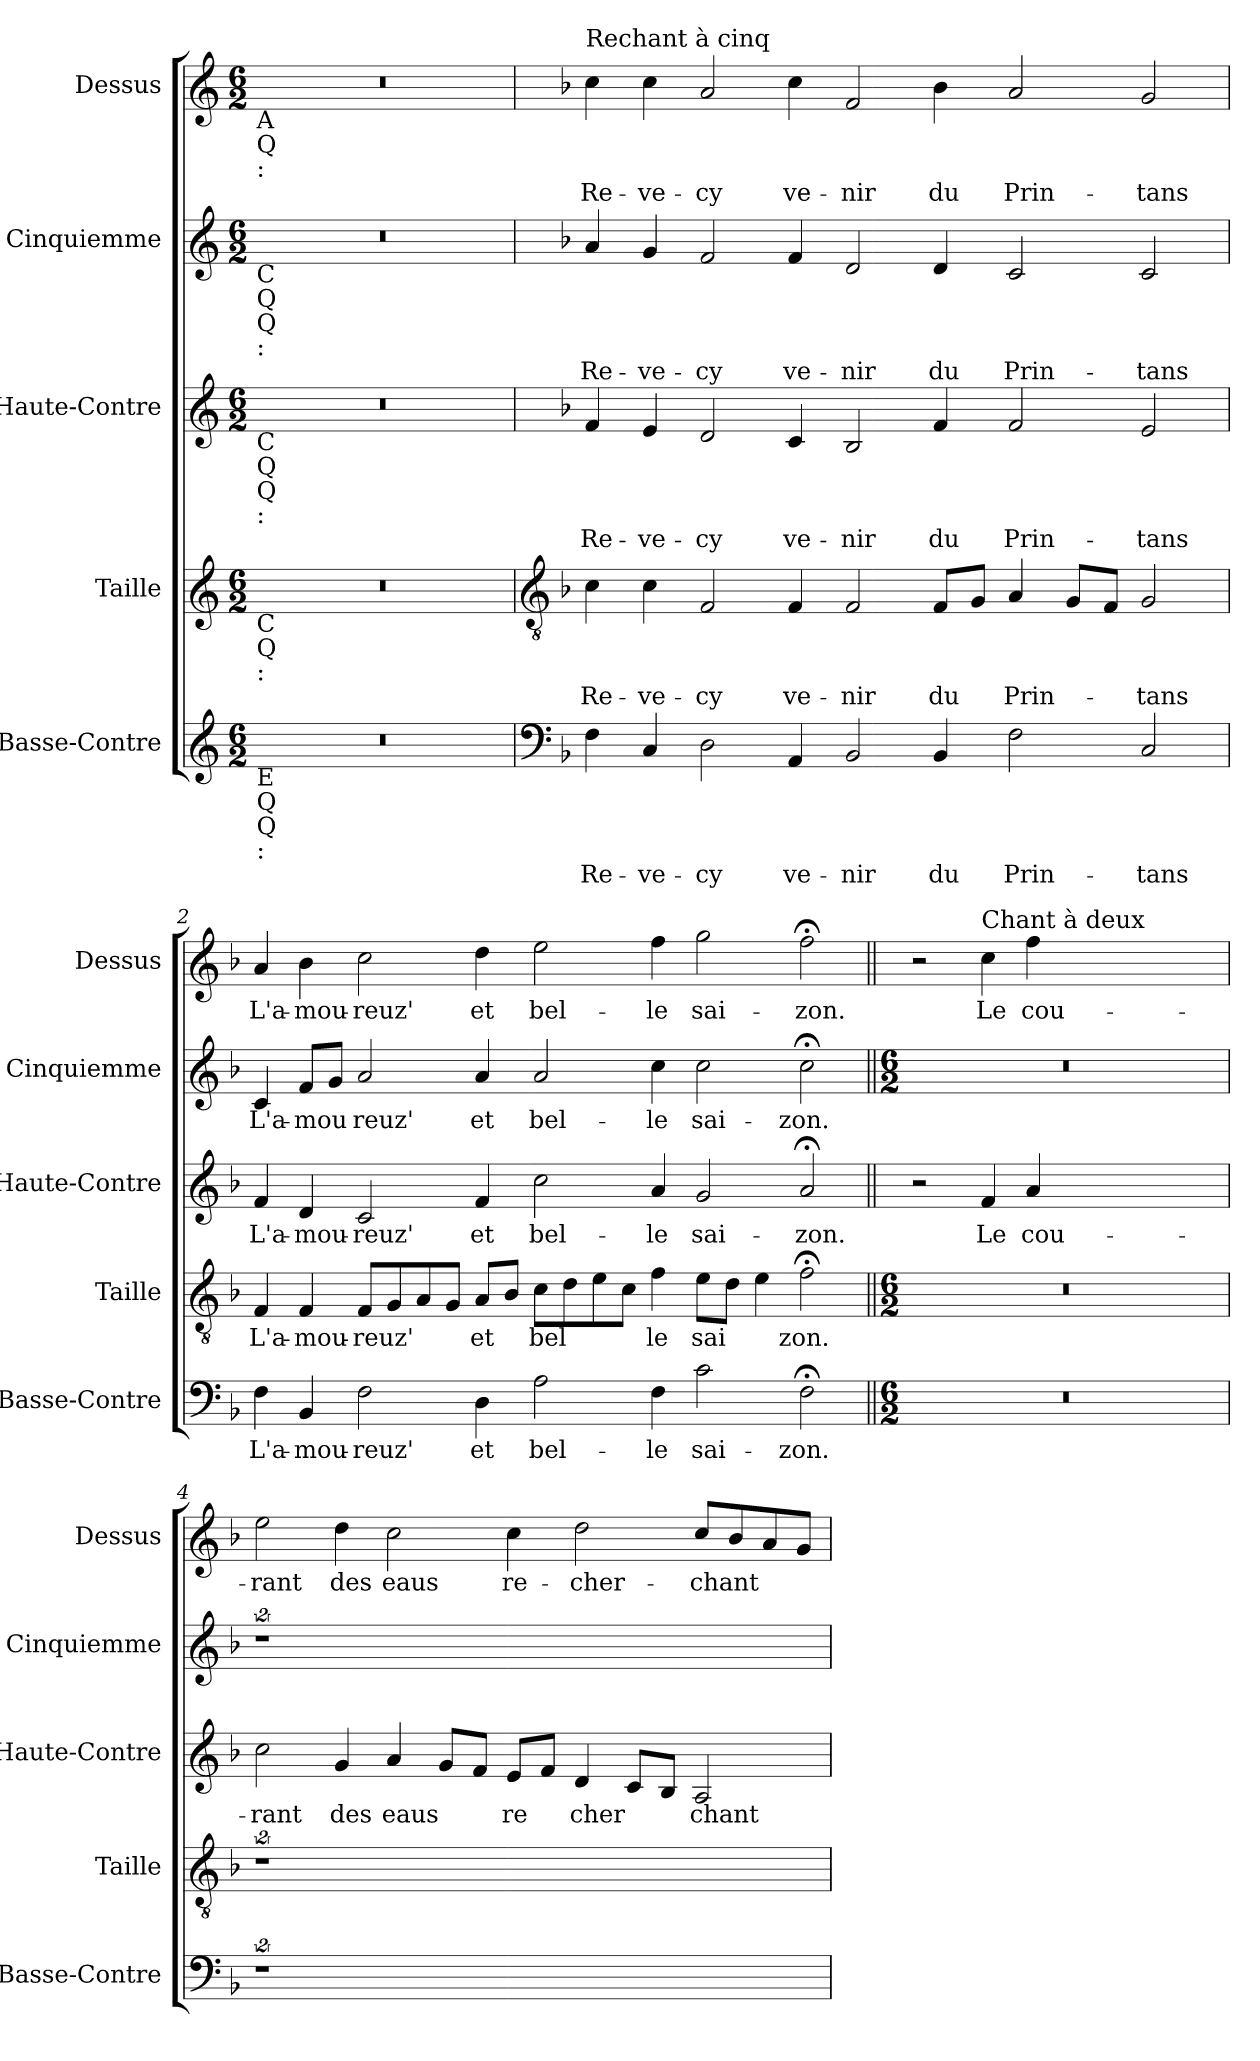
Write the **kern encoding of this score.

**kern	**text	**kern	**text	**kern	**text	**kern	**text	**kern	**text
*part5	*part5	*part4	*part4	*part3	*part3	*part2	*part2	*part1	*part1
*staff5	*staff5	*staff4	*staff4	*staff3	*staff3	*staff2	*staff2	*staff1	*staff1
*I"Basse-Contre	*	*I"Taille	*	*I"Haute-Contre	*	*I"Cinquiemme	*	*I"Dessus	*
*I'Basse-Contre	*	*I'Taille	*	*I'Haute-Contre	*	*I'Cinquiemme	*	*I'Dessus	*
*clefG2	*	*clefG2	*	*clefG2	*	*clefG2	*	*clefG2	*
*k[]	*	*k[]	*	*k[]	*	*k[]	*	*k[]	*
*C:	*	*C:	*	*C:	*	*C:	*	*C:	*
*M6/2	*	*M6/2	*	*M6/2	*	*M6/2	*	*M6/2	*
=	=	=	=	=	=	=	=	=	=
!	!	!	!	!	!	!	!	!LO:TX:b:t=A	!
!	!	!	!	!	!	!	!	!LO:TX:b:t=Q	!
!	!	!	!	!	!	!	!	!LO:TX:b:t=&colon;	!
!	!	!	!	!	!	!LO:TX:b:t=C	!	!	!
!	!	!	!	!	!	!LO:TX:b:t=Q	!	!	!
!	!	!	!	!	!	!LO:TX:b:t=Q	!	!	!
!	!	!	!	!	!	!LO:TX:b:t=&colon;	!	!	!
!	!	!	!	!LO:TX:b:t=C	!	!	!	!	!
!	!	!	!	!LO:TX:b:t=Q	!	!	!	!	!
!	!	!	!	!LO:TX:b:t=Q	!	!	!	!	!
!	!	!	!	!LO:TX:b:t=&colon;	!	!	!	!	!
!	!	!LO:TX:b:t=C	!	!	!	!	!	!	!
!	!	!LO:TX:b:t=Q	!	!	!	!	!	!	!
!	!	!LO:TX:b:t=&colon;	!	!	!	!	!	!	!
!LO:TX:b:t=E	!	!	!	!	!	!	!	!	!
!LO:TX:b:t=Q	!	!	!	!	!	!	!	!	!
!LO:TX:b:t=Q	!	!	!	!	!	!	!	!	!
!LO:TX:b:t=&colon;	!	!	!	!	!	!	!	!	!
0.r	.	0.r	.	0.r	.	0.r	.	0.r	.
!!LO:LB:g=z
=1	=1	=1	=1	=1	=1	=1	=1	=1	=1
*clefF4	*	*clefGv2	*	*	*	*	*	*	*
*k[b-]	*	*k[b-]	*	*k[b-]	*	*k[b-]	*	*k[b-]	*
*F:	*	*F:	*	*F:	*	*F:	*	*F:	*
!	!	!	!	!	!	!	!	!LO:TX:a:t=Rechant à cinq	!
!	!LO:LY:b	!	!LO:LY:b	!	!LO:LY:b	!	!LO:LY:b	!	!LO:LY:b
4F	Re-	4c	Re-	4f	Re-	4a	Re-	4cc	Re-
!	!LO:LY:b	!	!LO:LY:b	!	!LO:LY:b	!	!LO:LY:b	!	!LO:LY:b
4C	-ve-	4c	-ve-	4e	-ve-	4g	-ve-	4cc	-ve-
!	!LO:LY:b	!	!LO:LY:b	!	!LO:LY:b	!	!LO:LY:b	!	!LO:LY:b
2D	-cy	2F	-cy	2d	-cy	2f	-cy	2a	-cy
!	!LO:LY:b	!	!LO:LY:b	!	!LO:LY:b	!	!LO:LY:b	!	!LO:LY:b
4AA	ve-	4F	ve-	4c	ve-	4f	ve-	4cc	ve-
!	!LO:LY:b	!	!LO:LY:b	!	!LO:LY:b	!	!LO:LY:b	!	!LO:LY:b
2BB-	-nir	2F	-nir	2B-	-nir	2d	-nir	2f	-nir
!	!LO:LY:b	!	!LO:LY:b	!	!LO:LY:b	!	!LO:LY:b	!	!LO:LY:b
4BB-	du	8FL	du	4f	du	4d	du	4b-	du
.	.	8GJ	.	.	.	.	.	.	.
!	!LO:LY:b	!	!LO:LY:b	!	!LO:LY:b	!	!LO:LY:b	!	!LO:LY:b
2F	Prin-	4A	Prin-	2f	Prin-	2c	Prin-	2a	Prin-
.	.	8GL	.	.	.	.	.	.	.
.	.	8FJ	.	.	.	.	.	.	.
!	!LO:LY:b	!	!LO:LY:b	!	!LO:LY:b	!	!LO:LY:b	!	!LO:LY:b
2C	-tans	2G	-tans	2e	-tans	2c	-tans	2g	-tans
=2	=2	=2	=2	=2	=2	=2	=2	=2	=2
!	!LO:LY:b	!	!LO:LY:b	!	!LO:LY:b	!	!LO:LY:b	!	!LO:LY:b
4F	L'a-	4F	L'a-	4f	L'a-	4c	L'a-	4a	L'a-
!	!LO:LY:b	!	!LO:LY:b	!	!LO:LY:b	!	!LO:LY:b	!	!LO:LY:b
4BB-	-mou-	4F	-mou-	4d	-mou-	8fL	-mou	4b-	-mou-
.	.	.	.	.	.	8gJ	.	.	.
!	!LO:LY:b	!	!LO:LY:b	!	!LO:LY:b	!	!LO:LY:b	!	!LO:LY:b
2F	-reuz'	8FL	-reuz'	2c	-reuz'	2a	reuz'	2cc	-reuz'
.	.	8G	.	.	.	.	.	.	.
.	.	8A	.	.	.	.	.	.	.
.	.	8GJ	.	.	.	.	.	.	.
!	!LO:LY:b	!	!LO:LY:b	!	!LO:LY:b	!	!LO:LY:b	!	!LO:LY:b
4D	et	8AL	et	4f	et	4a	et	4dd	et
.	.	8B-J	.	.	.	.	.	.	.
!	!LO:LY:b	!	!LO:LY:b	!	!LO:LY:b	!	!LO:LY:b	!	!LO:LY:b
2A	bel-	8cL	bel	2cc	bel-	2a	bel-	2ee	bel-
.	.	8d	.	.	.	.	.	.	.
.	.	8e	.	.	.	.	.	.	.
.	.	8cJ	.	.	.	.	.	.	.
!	!LO:LY:b	!	!LO:LY:b	!	!LO:LY:b	!	!LO:LY:b	!	!LO:LY:b
4F	-le	4f	le	4a	-le	4cc	-le	4ff	-le
!	!LO:LY:b	!	!LO:LY:b	!	!LO:LY:b	!	!LO:LY:b	!	!LO:LY:b
2c	sai-	8eL	sai	2g	sai-	2cc	sai-	2gg	sai-
.	.	8dJ	.	.	.	.	.	.	.
.	.	4e	.	.	.	.	.	.	.
!	!LO:LY:b	!	!LO:LY:b	!	!LO:LY:b	!	!LO:LY:b	!	!LO:LY:b
2F;<	-zon.	2f;<	zon.	2a;<	-zon.	2cc;<	-zon.	2ff;<	-zon.
!!LO:LB:g=z
=3||	=3||	=3||	=3||	=3||	=3||	=3||	=3||	=3||	=3||
*M6/2	*	*M6/2	*	*	*	*M6/2	*	*	*
0.r	.	0.r	.	2r	.	0.r	.	2r	.
!	!	!	!	!	!	!	!	!LO:TX:a:t=Chant à deux	!
!	!	!	!	!	!LO:LY:b	!	!	!	!LO:LY:b
.	.	.	.	4f	Le	.	.	4cc	Le
!	!	!	!	!	!LO:LY:b	!	!	!	!LO:LY:b
.	.	.	.	4a	cou-	.	.	4ff	cou-
.	.	.	.	0ryy	.	.	.	0ryy	.
=4	=4	=4	=4	=4	=4	=4	=4	=4	=4
!	!	!	!	!	!LO:LY:b	!	!	!	!LO:LY:b
2%5r	.	2%5r	.	2cc	-rant	2%5r	.	2ee	-rant
!	!	!	!	!	!LO:LY:b	!	!	!	!LO:LY:b
.	.	.	.	4g	des	.	.	4dd	des
!	!	!	!	!	!LO:LY:b	!	!	!	!LO:LY:b
.	.	.	.	4a	eaus	.	.	2cc	eaus
.	.	.	.	8gL	.	.	.	.	.
.	.	.	.	8fJ	.	.	.	.	.
!	!	!	!	!	!LO:LY:b	!	!	!	!LO:LY:b
.	.	.	.	8eL	re	.	.	4cc	re-
.	.	.	.	8fJ	.	.	.	.	.
!	!	!	!	!	!LO:LY:b	!	!	!	!LO:LY:b
.	.	.	.	4d	cher	.	.	2dd	-cher-
.	.	.	.	8cL	.	.	.	.	.
.	.	.	.	8B-J	.	.	.	.	.
!	!	!	!	!	!LO:LY:b	!	!	!	!LO:LY:b
.	.	.	.	2A	chant	.	.	8ccL	-chant
.	.	.	.	.	.	.	.	8b-	.
.	.	.	.	.	.	.	.	8a	.
.	.	.	.	.	.	.	.	8gJ	.
=	=	=	=	=	=	=	=	=	=
*-	*-	*-	*-	*-	*-	*-	*-	*-	*-
